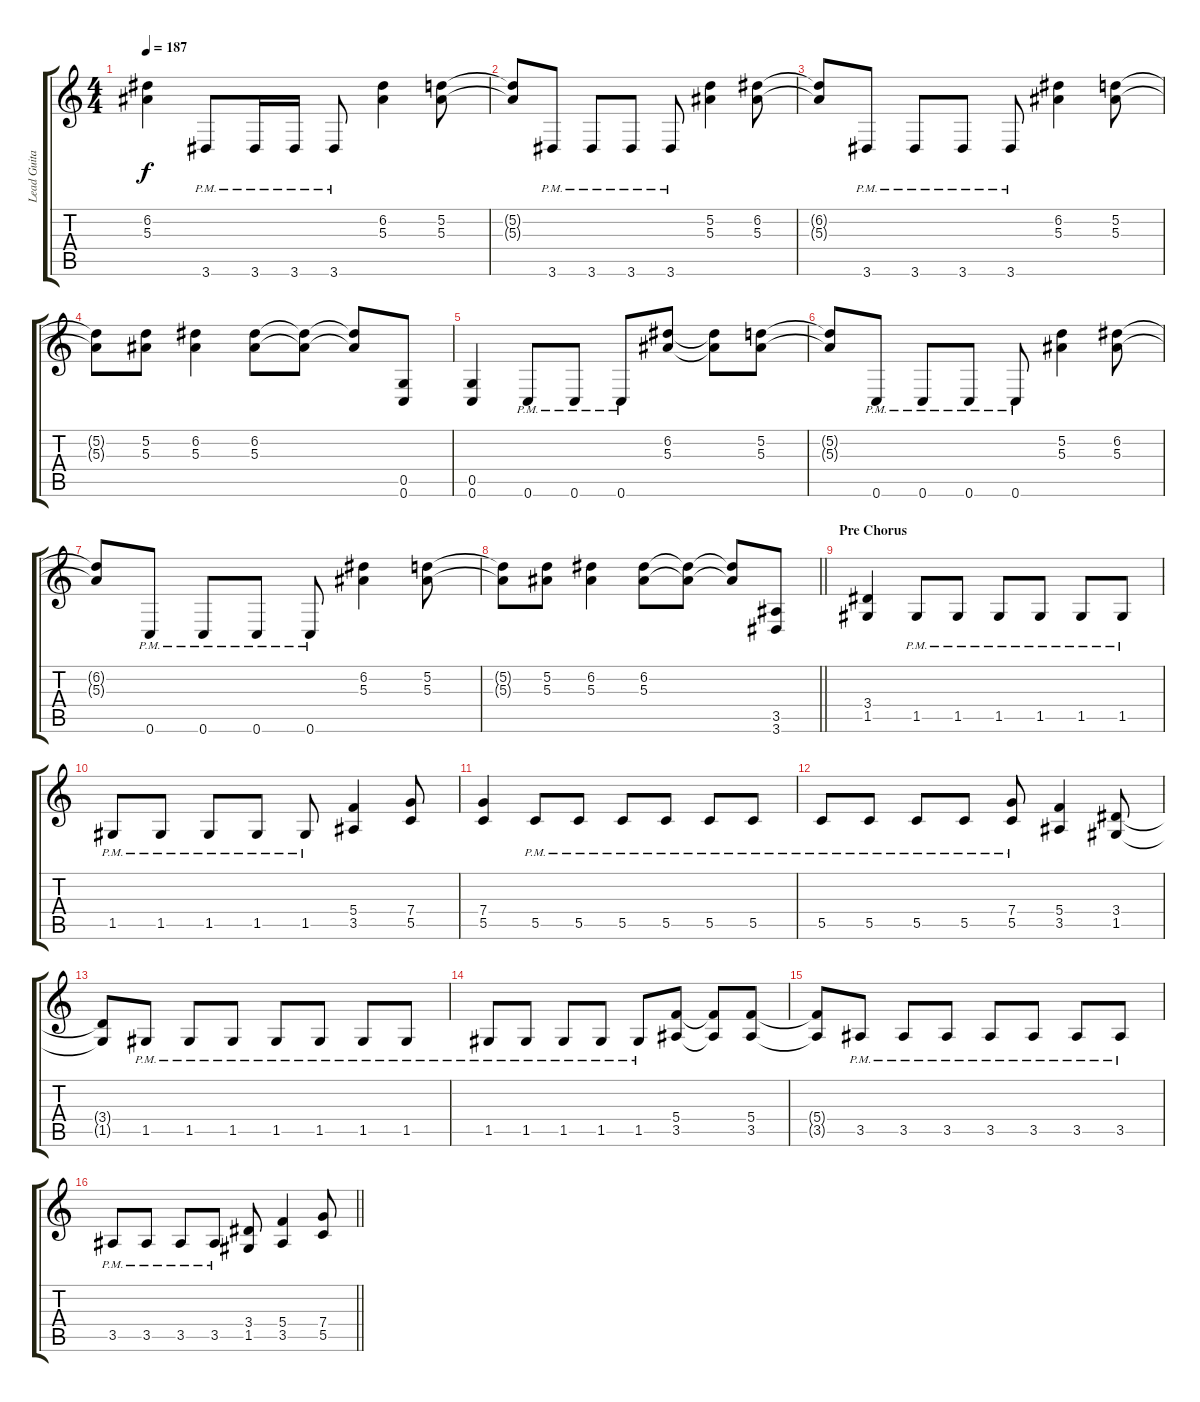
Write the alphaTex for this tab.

\track ("Lead Guitar" "Lead Guita") {instrument overdrivenguitar}
\staff {score tabs}
\tuning (D4 A3 F3 C3 G2 C2) {hide}
\ts (4 4)
\tempo 187
\clef g2
\ks c
(6.2 5.3).4{dy f instrument overdrivenguitar} 3.6{pm}.8 3.6{pm}.16 3.6{pm}.16 3.6{pm}.8 (6.2 5.3).4 (5.2 5.3).8 |
(5.2{t} 5.3{t}).8 3.6{pm}.8 3.6{pm}.8 3.6{pm}.8 3.6{pm}.8 (5.2 5.3).4 (6.2 5.3).8 |
(6.2{t} 5.3{t}).8 3.6{pm}.8 3.6{pm}.8 3.6{pm}.8 3.6{pm}.8 (6.2 5.3).4 (5.2 5.3).8 |
(5.2{t} 5.3{t}).8 (5.2 5.3).8 (6.2 5.3).4 (6.2 5.3).8 (6.2{t} 5.3{t}).8 (6.2{t} 5.3{t}).8 (0.5 0.6).8 |
(0.5 0.6).4 0.6{pm}.8 0.6{pm}.8 0.6{pm}.8 (6.2 5.3).8 (6.2{t} 5.3{t}).8 (5.2 5.3).8 |
(5.2{t} 5.3{t}).8 0.6{pm}.8 0.6{pm}.8 0.6{pm}.8 0.6{pm}.8 (5.2 5.3).4 (6.2 5.3).8 |
(6.2{t} 5.3{t}).8 0.6{pm}.8 0.6{pm}.8 0.6{pm}.8 0.6{pm}.8 (6.2 5.3).4 (5.2 5.3).8 |
\barLineRight lightlight
(5.2{t} 5.3{t}).8 (5.2 5.3).8 (6.2 5.3).4 (6.2 5.3).8 (6.2{t} 5.3{t}).8 (6.2{t} 5.3{t}).8 (3.5 3.6).8 |
\section ("" "Pre Chorus")
(3.4 1.5).4 1.5{pm}.8 1.5{pm}.8 1.5{pm}.8 1.5{pm}.8 1.5{pm}.8 1.5{pm}.8 |
1.5{pm}.8 1.5{pm}.8 1.5{pm}.8 1.5{pm}.8 1.5{pm}.8 (5.4 3.5).4 (7.4 5.5).8 |
(7.4 5.5).4 5.5{pm}.8 5.5{pm}.8 5.5{pm}.8 5.5{pm}.8 5.5{pm}.8 5.5{pm}.8 |
5.5{pm}.8 5.5{pm}.8 5.5{pm}.8 5.5{pm}.8 (7.4 5.5{pm}).8 (5.4 3.5).4 (3.4 1.5).8 |
(3.4{t} 1.5{t}).8 1.5{pm}.8 1.5{pm}.8 1.5{pm}.8 1.5{pm}.8 1.5{pm}.8 1.5{pm}.8 1.5{pm}.8 |
1.5{pm}.8 1.5{pm}.8 1.5{pm}.8 1.5{pm}.8 1.5{pm}.8 (5.4 3.5).8 (5.4{t} 3.5{t}).8 (5.4 3.5).8 |
(5.4{t} 3.5{t}).8 3.5{pm}.8 3.5{pm}.8 3.5{pm}.8 3.5{pm}.8 3.5{pm}.8 3.5{pm}.8 3.5{pm}.8 |
\barLineRight lightlight
3.5{pm}.8 3.5{pm}.8 3.5{pm}.8 3.5{pm}.8 (3.4 1.5).8 (5.4 3.5).4 (7.4 5.5).8
